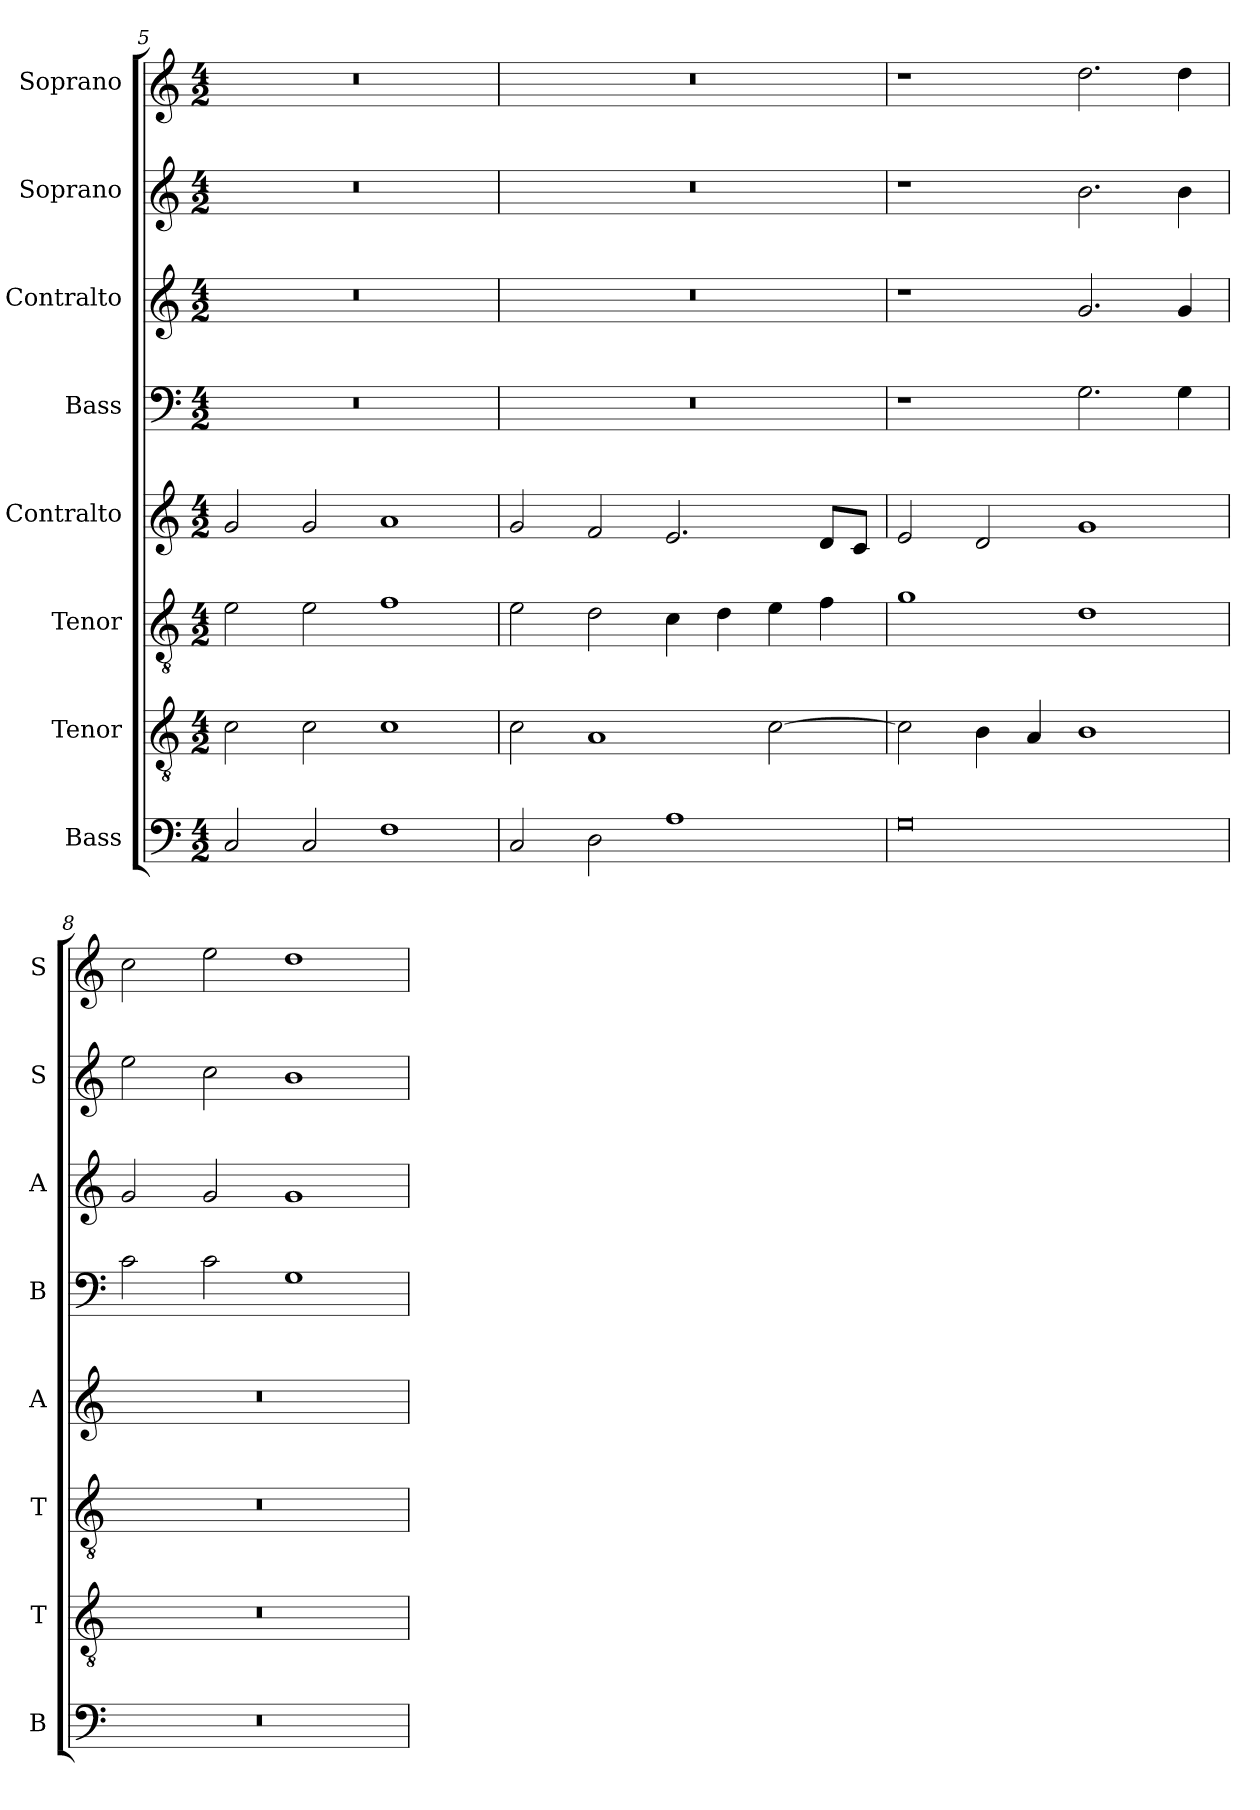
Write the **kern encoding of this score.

**kern	**kern	**kern	**kern	**kern	**kern	**kern	**kern
*part8	*part7	*part6	*part5	*part4	*part3	*part2	*part1
*staff8	*staff7	*staff6	*staff5	*staff4	*staff3	*staff2	*staff1
*I"Bass	*I"Tenor	*I"Tenor	*I"Contralto	*I"Bass	*I"Contralto	*I"Soprano	*I"Soprano
*I'B	*I'T	*I'T	*I'A	*I'B	*I'A	*I'S	*I'S
*clefF4	*clefGv2	*clefGv2	*clefG2	*clefF4	*clefG2	*clefG2	*clefG2
*k[]	*k[]	*k[]	*k[]	*k[]	*k[]	*k[]	*k[]
*G:mix	*G:mix	*G:mix	*G:mix	*G:mix	*G:mix	*G:mix	*G:mix
*M4/2	*M4/2	*M4/2	*M4/2	*M4/2	*M4/2	*M4/2	*M4/2
=5	=5	=5	=5	=5	=5	=5	=5
2C	2c	2e	2g	0r	0r	0r	0r
2C	2c	2e	2g	.	.	.	.
1F	1c	1f	1a	.	.	.	.
=6	=6	=6	=6	=6	=6	=6	=6
2C	2c	2e	2g	0r	0r	0r	0r
2D	1A	2d	2f	.	.	.	.
1A	.	4c	2.e	.	.	.	.
.	.	4d	.	.	.	.	.
.	[2c	4e	.	.	.	.	.
.	.	4f	8d/L	.	.	.	.
.	.	.	8c/J	.	.	.	.
=7	=7	=7	=7	=7	=7	=7	=7
0G	2c]	1g	2e	1r	1r	1r	1r
.	4B	.	2d	.	.	.	.
.	4A	.	.	.	.	.	.
.	1B	1d	1g	2.G	2.g	2.b	2.dd
.	.	.	.	4G	4g	4b	4dd
=8	=8	=8	=8	=8	=8	=8	=8
0r	0r	0r	0r	2c	2g	2ee	2cc
.	.	.	.	2c	2g	2cc	2ee
.	.	.	.	1G	1g	1b	1dd
=	=	=	=	=	=	=	=
*-	*-	*-	*-	*-	*-	*-	*-
